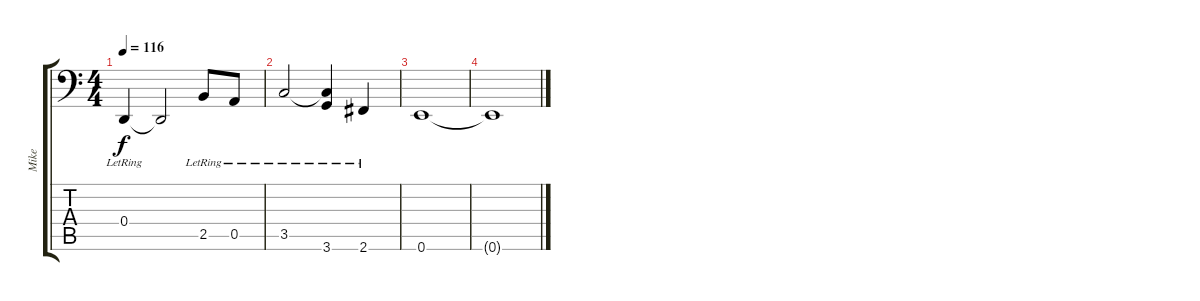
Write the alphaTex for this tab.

\track ("Mike" "Mike") {instrument electricbasspick}
\staff {score tabs}
\tuning (E4 B3 G1 D1 A1 E1) {hide}
\ts (4 4)
\tempo 116
\clef f4
\ks c
0.4{lr}.4{dy f} 0.4{t}.2 2.5{lr}.8 0.5{lr}.8 |
3.5{lr}.2 (3.5{t} 3.6{lr}).4 2.6{lr}.4 |
0.6.1 |
0.6{t}.1
